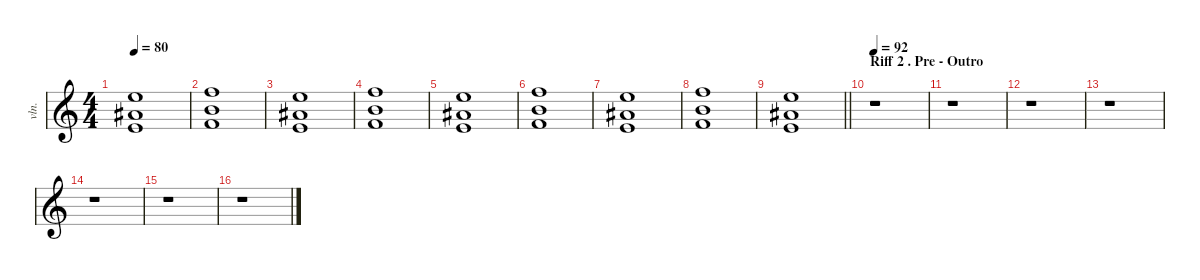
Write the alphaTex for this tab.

\defaultSystemsLayout 4
\hideDynamics
\bracketExtendMode nobrackets
\otherSystemsTrackNameOrientation horizontal
\track ("Strings" "vln.") {instrument stringensemble1}
\staff {score}
\tuning (E4 B3 G3 D3 A2 E2)
\ts (4 4)
\tempo 80
\clef g2
\ks c
(12.1 11.2{acc #} 9.3).1{dy f beam Up} |
(13.1 12.2 10.3).1{beam Down} |
(12.1 11.2{acc #} 9.3).1{beam Up} |
(13.1 12.2 10.3).1{beam Down} |
(12.1 11.2{acc #} 9.3).1{beam Up} |
(13.1 12.2 10.3).1{beam Down} |
(12.1 11.2{acc #} 9.3).1{beam Up} |
(13.1 12.2 10.3).1{beam Down} |
\barLineRight lightlight
(12.1 11.2{acc #} 9.3).1{beam Up} |
\section ("" "Riff 2 . Pre - Outro")
\tempo 92
r.1{beam Down} |
r.1{beam Down} |
r.1{beam Down} |
r.1{beam Down} |
r.1{beam Down} |
r.1{beam Down} |
r.1{beam Down}
